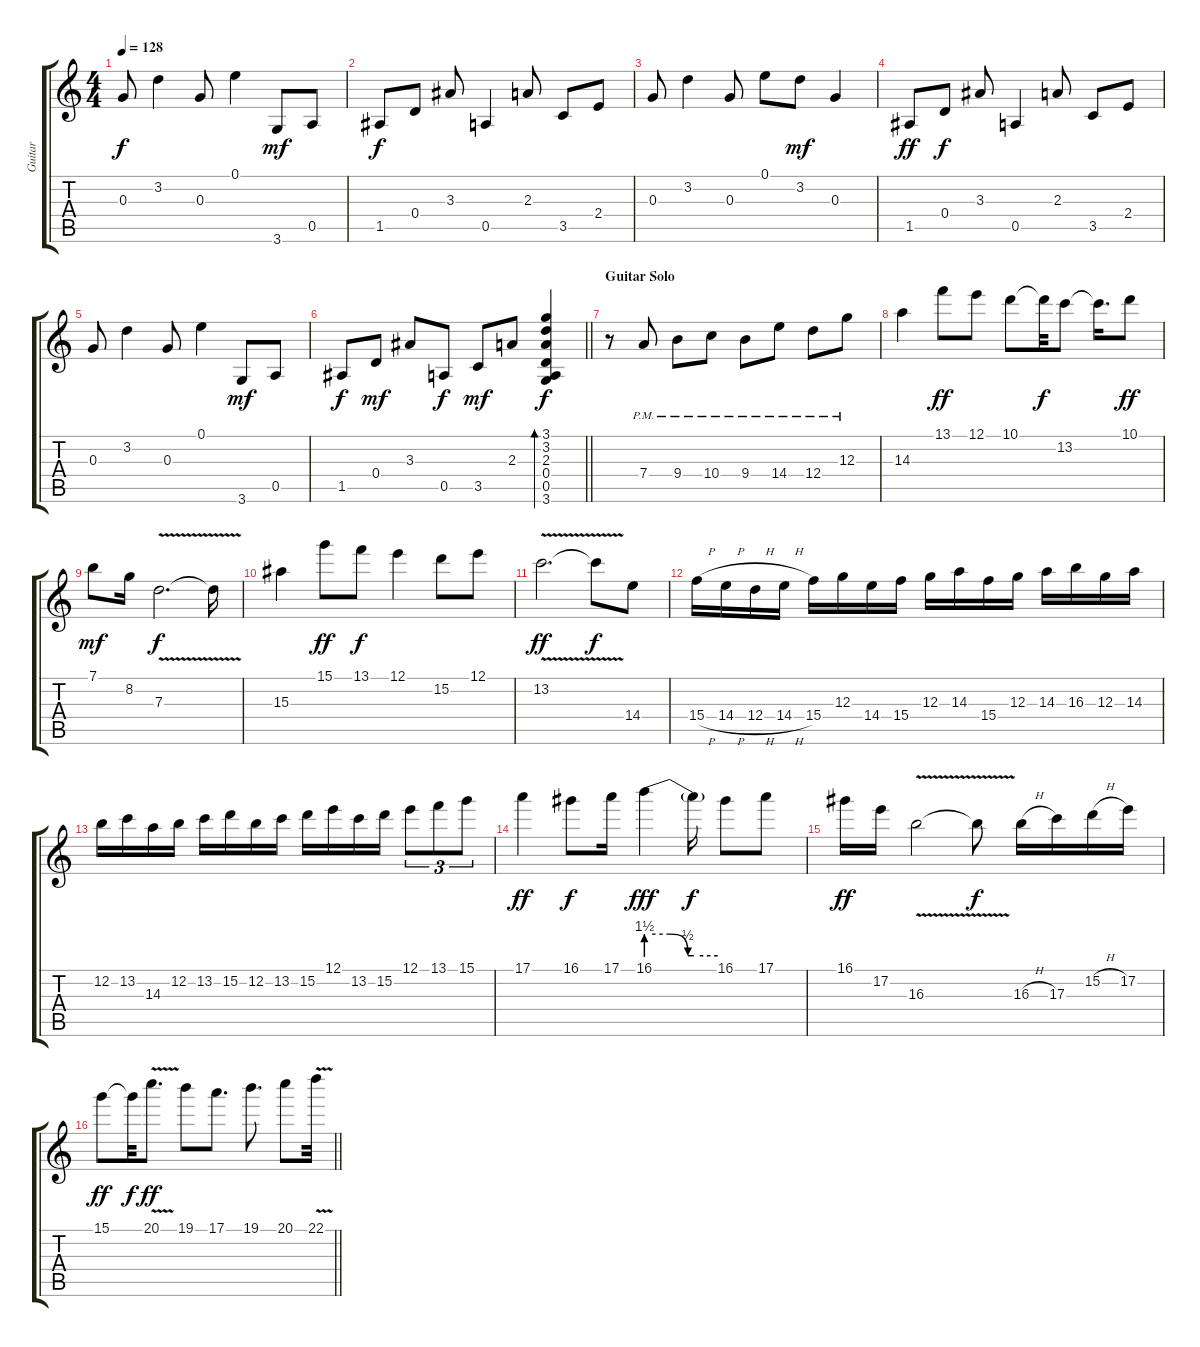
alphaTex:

\track ("Guitar" "Guitar") {instrument distortionguitar}
\staff {score tabs}
\tuning (E4 B3 G3 D3 A2 E2) {hide}
\ts (4 4)
\tempo 128
\clef g2
\ks c
0.3.8{dy f} 3.2.4 0.3.8 0.1.4 3.6.8{dy mf} 0.5.8 |
1.5.8{dy f} 0.4.8 3.3.8 0.5.4 2.3.8 3.5.8 2.4.8 |
0.3.8 3.2.4 0.3.8 0.1.8 3.2.8{dy mf} 0.3.4 |
1.5.8{dy ff} 0.4.8{dy f} 3.3.8 0.5.4 2.3.8 3.5.8 2.4.8 |
0.3.8 3.2.4 0.3.8 0.1.4 3.6.8{dy mf} 0.5.8 |
\barLineRight lightlight
1.5.8{dy f instrument electricguitarclean} 0.4.8{dy mf} 3.3.8 0.5.8{dy f} 3.5.8{dy mf} 2.3.8 (3.1 3.2 2.3 0.4 0.5 3.6).4{bd 120 dy f} |
\section ("" "Guitar Solo")
r.8{volume 16 instrument distortionguitar} 7.4{pm}.8 9.4{pm}.8 10.4{pm}.8 9.4{pm}.8 14.4{pm}.8 12.4{pm}.8 12.3{pm}.8 |
14.3.4 13.1.8{dy ff} 12.1.8 10.1.8 10.1{t}.32{dy f} 13.2.8 13.2{t}.16{d} 10.1.8{dy ff} |
7.1.8{dy mf} 8.2.16 7.3{v}.2{d dy f} 7.3{t}.16 |
15.3.4 15.1.8{dy ff} 13.1.8{dy f} 12.1.4 15.2.8 12.1.8 |
13.2{v}.2{d dy ff} 13.2{t}.8{dy f} 14.4.8 |
15.4{h}.16 14.4{h}.16 12.4{h}.16 14.4{h}.16 15.4.16 12.3.16 14.4.16 15.4.16 12.3.16 14.3.16 15.4.16 12.3.16 14.3.16 16.3.16 12.3.16 14.3.16 |
12.2.16 13.2.16 14.3.16 12.2.16 13.2.16 15.2.16 12.2.16 13.2.16 15.2.16 12.1.16 13.2.16 15.2.16 12.1.8{tu (3 2)} 13.1.8{tu (3 2)} 15.1.8{tu (3 2)} |
17.1.4{dy ff} 16.1.8{dy f} 17.1.16 16.1{be (custom 0 6 20 6 35 2 40 2 60 2)}.4{dy fff} 16.1{t}.16{dy f} 16.1.8 17.1.8 |
16.1.16{dy ff} 17.2.16 16.3{v}.2 16.3{t}.8{dy f} 16.3{h}.16 17.3.16 15.2{h}.16 17.2.16 |
\barLineRight lightlight
15.1.8{dy ff} 15.1{t}.32{dy f} 20.1{v}.8{d dy ff} 19.1.8 17.1.8{d} 19.1.8{d} 20.1.8 22.1{v}.32
